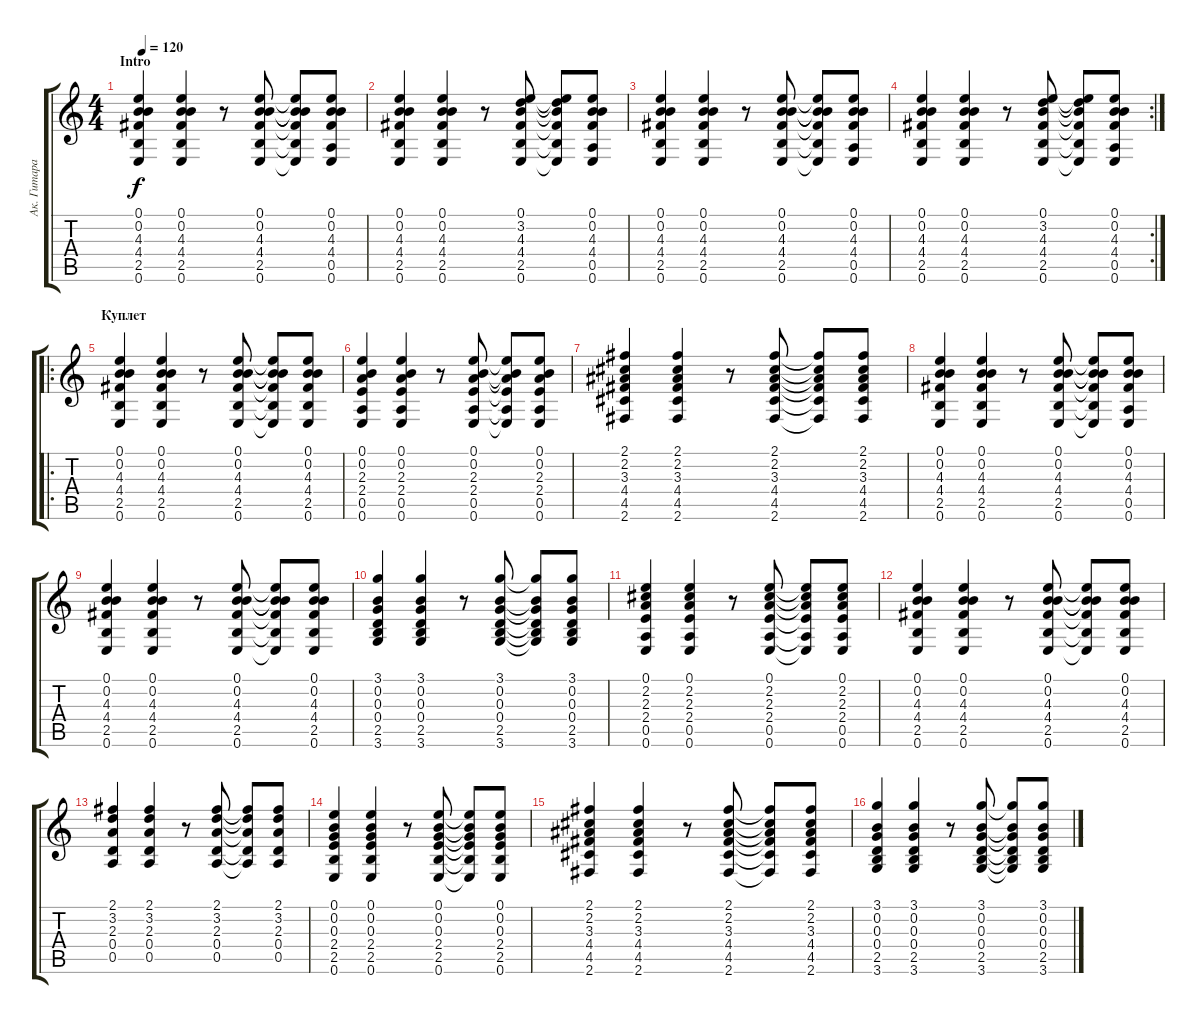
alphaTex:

\track ("Ак. Гитара" "Ак. Гитара") {instrument acousticguitarnylon}
\staff {score tabs}
\tuning (E4 B3 G3 D3 A2 E2) {hide}
\ts (4 4)
\section ("" "Intro")
\tempo 120
\clef g2
\ks c
(0.1 0.2 4.3 4.4 2.5 0.6).4{dy f instrument acousticguitarnylon} (0.1 0.2 4.3 4.4 2.5 0.6).4 r.8 (0.1 0.2 4.3 4.4 2.5 0.6).8 (0.1{t} 0.2{t} 4.3{t} 4.4{t} 2.5{t} 0.6{t}).8 (0.1 0.2 4.3 4.4 0.5 0.6).8 |
(0.1 0.2 4.3 4.4 2.5 0.6).4 (0.1 0.2 4.3 4.4 2.5 0.6).4 r.8 (0.1 3.2 4.3 4.4 2.5 0.6).8 (0.1{t} 3.2{t} 4.3{t} 4.4{t} 2.5{t} 0.6{t}).8 (0.1 0.2 4.3 4.4 0.5 0.6).8 |
(0.1 0.2 4.3 4.4 2.5 0.6).4 (0.1 0.2 4.3 4.4 2.5 0.6).4 r.8 (0.1 0.2 4.3 4.4 2.5 0.6).8 (0.1{t} 0.2{t} 4.3{t} 4.4{t} 2.5{t} 0.6{t}).8 (0.1 0.2 4.3 4.4 0.5 0.6).8 |
\rc 2
(0.1 0.2 4.3 4.4 2.5 0.6).4 (0.1 0.2 4.3 4.4 2.5 0.6).4 r.8 (0.1 3.2 4.3 4.4 2.5 0.6).8 (0.1{t} 3.2{t} 4.3{t} 4.4{t} 2.5{t} 0.6{t}).8 (0.1 0.2 4.3 4.4 0.5 0.6).8 |
\ro
\section ("" "Куплет")
(0.1 0.2 4.3 4.4 2.5 0.6).4 (0.1 0.2 4.3 4.4 2.5 0.6).4 r.8 (0.1 0.2 4.3 4.4 2.5 0.6).8 (0.1{t} 0.2{t} 4.3{t} 4.4{t} 2.5{t} 0.6{t}).8 (0.1 0.2 4.3 4.4 2.5 0.6).8 |
(0.1 0.2 2.3 2.4 0.5 0.6).4 (0.1 0.2 2.3 2.4 0.5 0.6).4 r.8 (0.1 0.2 2.3 2.4 0.5 0.6).8 (0.1{t} 0.2{t} 2.3{t} 2.4{t} 0.5{t} 0.6{t}).8 (0.1 0.2 2.3 2.4 0.5 0.6).8 |
(2.1 2.2 3.3 4.4 4.5 2.6).4 (2.1 2.2 3.3 4.4 4.5 2.6).4 r.8 (2.1 2.2 3.3 4.4 4.5 2.6).8 (2.1{t} 2.2{t} 3.3{t} 4.4{t} 4.5{t} 2.6{t}).8 (2.1 2.2 3.3 4.4 4.5 2.6).8 |
(0.1 0.2 4.3 4.4 2.5 0.6).4 (0.1 0.2 4.3 4.4 2.5 0.6).4 r.8 (0.1 0.2 4.3 4.4 2.5 0.6).8 (0.1{t} 0.2{t} 4.3{t} 4.4{t} 2.5{t} 0.6{t}).8 (0.1 0.2 4.3 4.4 0.5 0.6).8 |
(0.1 0.2 4.3 4.4 2.5 0.6).4 (0.1 0.2 4.3 4.4 2.5 0.6).4 r.8 (0.1 0.2 4.3 4.4 2.5 0.6).8 (0.1{t} 0.2{t} 4.3{t} 4.4{t} 2.5{t} 0.6{t}).8 (0.1 0.2 4.3 4.4 2.5 0.6).8 |
(3.1 0.2 0.3 0.4 2.5 3.6).4 (3.1 0.2 0.3 0.4 2.5 3.6).4 r.8 (3.1 0.2 0.3 0.4 2.5 3.6).8 (3.1{t} 0.2{t} 0.3{t} 0.4{t} 2.5{t} 3.6{t}).8 (3.1 0.2 0.3 0.4 2.5 3.6).8 |
(0.1 2.2 2.3 2.4 0.5 0.6).4 (0.1 2.2 2.3 2.4 0.5 0.6).4 r.8 (0.1 2.2 2.3 2.4 0.5 0.6).8 (0.1{t} 2.2{t} 2.3{t} 2.4{t} 0.5{t} 0.6{t}).8 (0.1 2.2 2.3 2.4 0.5 0.6).8 |
(0.1 0.2 4.3 4.4 2.5 0.6).4 (0.1 0.2 4.3 4.4 2.5 0.6).4 r.8 (0.1 0.2 4.3 4.4 2.5 0.6).8 (0.1{t} 0.2{t} 4.3{t} 4.4{t} 2.5{t} 0.6{t}).8 (0.1 0.2 4.3 4.4 2.5 0.6).8 |
(2.1 3.2 2.3 0.4 0.5).4 (2.1 3.2 2.3 0.4 0.5).4 r.8 (2.1 3.2 2.3 0.4 0.5).8 (2.1{t} 3.2{t} 2.3{t} 0.4{t} 0.5{t}).8 (2.1 3.2 2.3 0.4 0.5).8 |
(0.1 0.2 0.3 2.4 2.5 0.6).4 (0.1 0.2 0.3 2.4 2.5 0.6).4 r.8 (0.1 0.2 0.3 2.4 2.5 0.6).8 (0.1{t} 0.2{t} 0.3{t} 2.4{t} 2.5{t} 0.6{t}).8 (0.1 0.2 0.3 2.4 2.5 0.6).8 |
(2.1 2.2 3.3 4.4 4.5 2.6).4 (2.1 2.2 3.3 4.4 4.5 2.6).4 r.8 (2.1 2.2 3.3 4.4 4.5 2.6).8 (2.1{t} 2.2{t} 3.3{t} 4.4{t} 4.5{t} 2.6{t}).8 (2.1 2.2 3.3 4.4 4.5 2.6).8 |
(3.1 0.2 0.3 0.4 2.5 3.6).4 (3.1 0.2 0.3 0.4 2.5 3.6).4 r.8 (3.1 0.2 0.3 0.4 2.5 3.6).8 (3.1{t} 0.2{t} 0.3{t} 0.4{t} 2.5{t} 3.6{t}).8 (3.1 0.2 0.3 0.4 2.5 3.6).8
